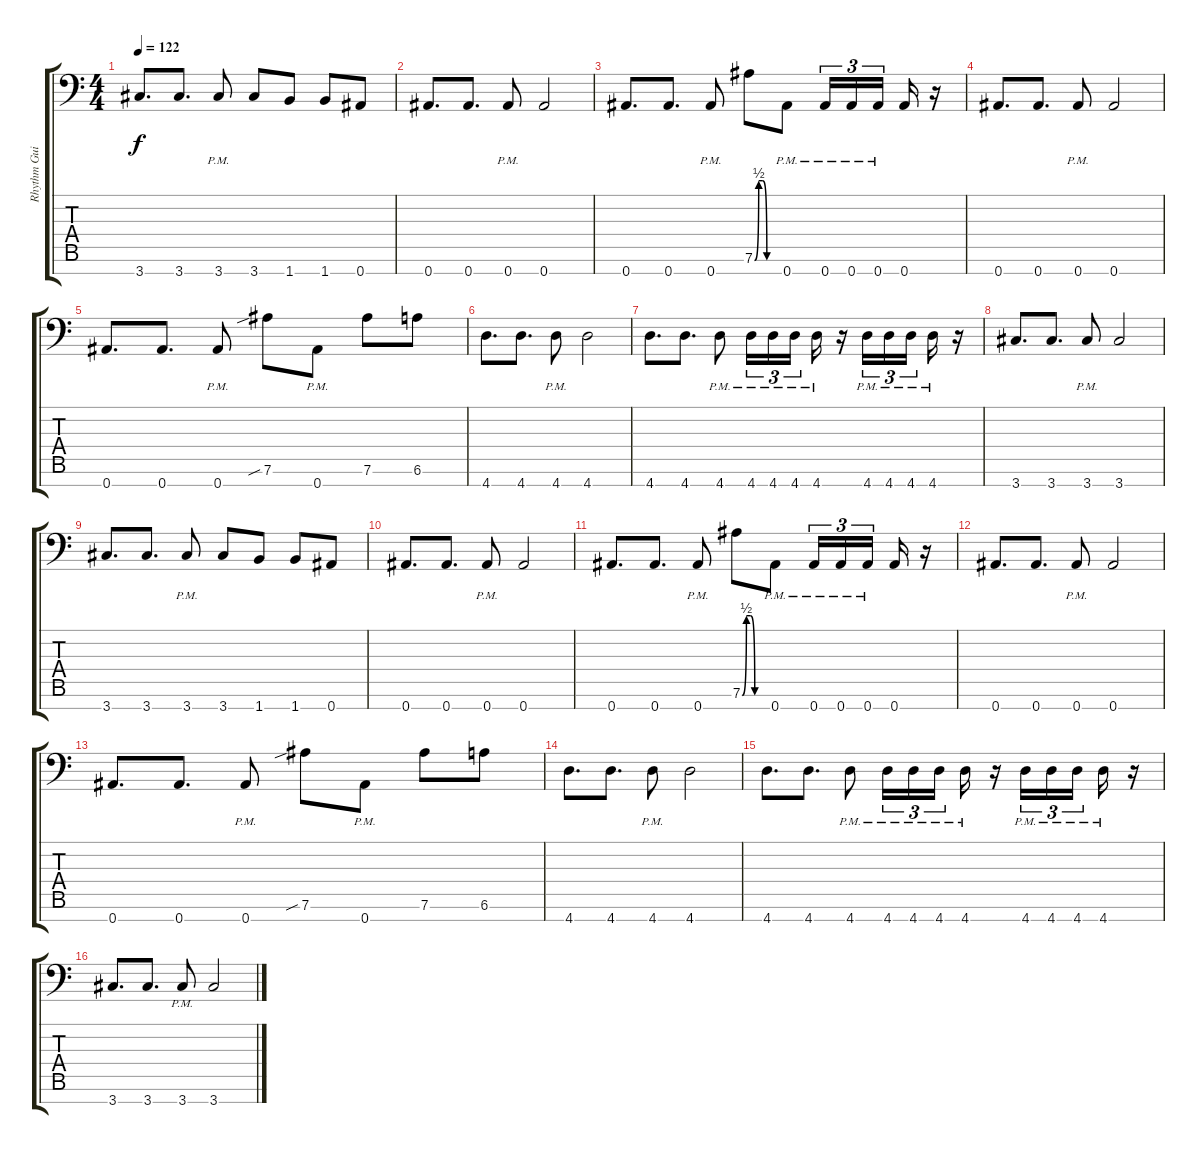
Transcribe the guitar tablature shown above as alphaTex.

\track ("Rhythm Guitar 2" "Rhythm Gui") {instrument distortionguitar}
\staff {score tabs}
\tuning (Eb4 Bb3 Gb3 Db3 Ab2 Eb2 Bb1) {hide}
\ts (4 4)
\tempo 122
\clef f4
\ks c
3.7.8{d dy f} 3.7.8{d} 3.7{pm}.8 3.7.8 1.7.8 1.7.8 0.7.8 |
0.7.8{d} 0.7.8{d} 0.7{pm}.8 0.7.2 |
0.7.8{d} 0.7.8{d} 0.7{pm}.8 7.6{be (custom 0 0 10 2 20 2 30 0 60 0)}.8 0.7{pm}.8 0.7{pm}.16{tu (3 2)} 0.7{pm}.16{tu (3 2)} 0.7{pm}.16{tu (3 2) beam splitsecondary} 0.7.16 r.16 |
0.7.8{d} 0.7.8{d} 0.7{pm}.8 0.7.2 |
0.7.8{d} 0.7.8{d} 0.7{pm}.8 7.6{sib}.8 0.7{pm}.8 7.6.8 6.6.8 |
4.7.8{d} 4.7.8{d} 4.7{pm}.8 4.7.2 |
4.7.8{d} 4.7.8{d} 4.7{pm}.8 4.7{pm}.16{tu (3 2)} 4.7{pm}.16{tu (3 2)} 4.7{pm}.16{tu (3 2) beam splitsecondary} 4.7{pm}.16 r.16 4.7{pm}.16{tu (3 2)} 4.7{pm}.16{tu (3 2)} 4.7{pm}.16{tu (3 2) beam splitsecondary} 4.7{pm}.16 r.16 |
3.7.8{d} 3.7.8{d} 3.7{pm}.8 3.7.2 |
3.7.8{d} 3.7.8{d} 3.7{pm}.8 3.7.8 1.7.8 1.7.8 0.7.8 |
0.7.8{d} 0.7.8{d} 0.7{pm}.8 0.7.2 |
0.7.8{d} 0.7.8{d} 0.7{pm}.8 7.6{be (custom 0 0 10 2 20 2 30 0 60 0)}.8 0.7{pm}.8 0.7{pm}.16{tu (3 2)} 0.7{pm}.16{tu (3 2)} 0.7{pm}.16{tu (3 2) beam splitsecondary} 0.7.16 r.16 |
0.7.8{d} 0.7.8{d} 0.7{pm}.8 0.7.2 |
0.7.8{d} 0.7.8{d} 0.7{pm}.8 7.6{sib}.8 0.7{pm}.8 7.6.8 6.6.8 |
4.7.8{d} 4.7.8{d} 4.7{pm}.8 4.7.2 |
4.7.8{d} 4.7.8{d} 4.7{pm}.8 4.7{pm}.16{tu (3 2)} 4.7{pm}.16{tu (3 2)} 4.7{pm}.16{tu (3 2) beam splitsecondary} 4.7{pm}.16 r.16 4.7{pm}.16{tu (3 2)} 4.7{pm}.16{tu (3 2)} 4.7{pm}.16{tu (3 2) beam splitsecondary} 4.7{pm}.16 r.16 |
3.7.8{d} 3.7.8{d} 3.7{pm}.8 3.7.2
